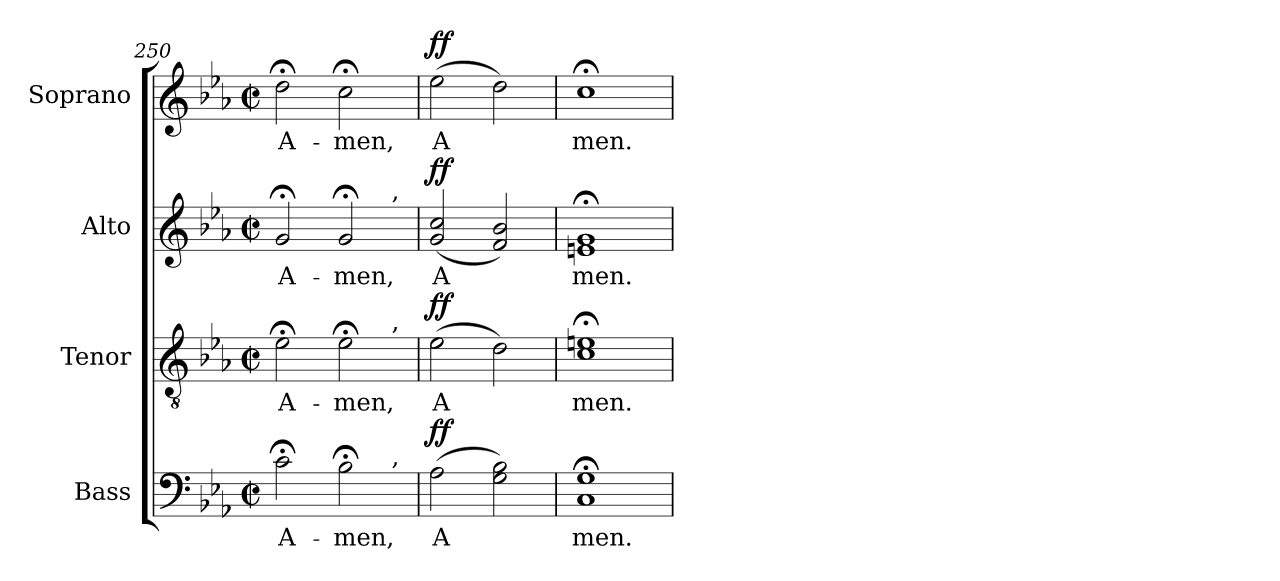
**kern	**text	**dynam	**kern	**text	**dynam	**kern	**text	**dynam	**kern	**text	**dynam
*part4	*part4	*part4	*part3	*part3	*part3	*part2	*part2	*part2	*part1	*part1	*part1
*staff4	*staff4	*staff4	*staff3	*staff3	*staff3	*staff2	*staff2	*staff2	*staff1	*staff1	*staff1
*I"Bass	*	*	*I"Tenor	*	*	*I"Alto	*	*	*I"Soprano	*	*
*I'B.	*	*	*I'T.	*	*	*I'A.	*	*	*I'S.	*	*
*clefF4	*	*	*clefGv2	*	*	*clefG2	*	*	*clefG2	*	*
*k[b-e-a-]	*	*	*k[b-e-a-]	*	*	*k[b-e-a-]	*	*	*k[b-e-a-]	*	*
*E-:	*	*	*E-:	*	*	*E-:	*	*	*E-:	*	*
*M2/2	*	*	*M2/2	*	*	*M2/2	*	*	*M2/2	*	*
*met(c|)	*	*	*met(c|)	*	*	*met(c|)	*	*	*met(c|)	*	*
=250	=250	=250	=250	=250	=250	=250	=250	=250	=250	=250	=250
!	!LO:LY:b:cj	!	!	!LO:LY:b:cj	!	!	!LO:LY:b:cj	!	!	!LO:LY:b:cj	!
*^	*	*	*^	*	*	*^	*	*	*	*	*
2c;<\	2..ryy	A-	.	2e-;<\	2..ryy	A-	.	2g;</	2..ryy	A-	.	2dd;<\	A-	.
!	!	!LO:LY:b:cj	!	!	!	!LO:LY:b:cj	!	!	!	!LO:LY:b:cj	!	!	!LO:LY:b:cj	!
2B-;<\	.	-men,	.	2e-;<\	.	-men,	.	2g;</	.	-men,	.	2cc;<\	-men,	.
!	!	!	!	!	!	!	!	!	!LO:TX:a:t=,	!	!	!	!	!
!	!	!	!	!	!LO:TX:a:t=,	!	!	!	!	!	!	!	!	!
!	!LO:TX:a:t=,	!	!	!	!	!	!	!	!	!	!	!	!	!
.	8ryy	.	.	.	8ryy	.	.	.	8ryy	.	.	.	.	.
=251	=251	=251	=251	=251	=251	=251	=251	=251	=251	=251	=251	=251	=251	=251
!	!	!LO:LY:b:cj	!LO:DY:a	!	!	!LO:LY:b:cj	!LO:DY:a	!	!	!LO:LY:b:cj	!LO:DY:a	!	!LO:LY:b:cj	!LO:DY:a
*v	*v	*	*	*	*	*	*	*v	*v	*	*	*	*	*
*	*	*	*v	*v	*	*	*	*	*	*	*	*
(>2A-\	A	ff	(>2e-\	A	ff	(<2cc/ 2g/	A	ff	(>2ee-\	A	ff
!	!LO:LY:b:cj	!	!	!LO:LY:b:cj	!	!	!LO:LY:b:cj	!	!	!LO:LY:b:cj	!
2B-\ 2G\)	.	.	2d\)	.	.	2b-/ 2f/)	.	.	2dd\)	.	.
=252	=252	=252	=252	=252	=252	=252	=252	=252	=252	=252	=252
!	!LO:LY:b:cj	!	!	!LO:LY:b:cj	!	!	!LO:LY:b:cj	!	!	!LO:LY:b:cj	!
1G;< 1C;<	men.	.	1en;< 1c;<	men.	.	1g;< 1en;<	men.	.	1cc;<	men.	.
=!	=!	=!	=!	=!	=!	=!	=!	=!	=!	=!	=!
*-	*-	*-	*-	*-	*-	*-	*-	*-	*-	*-	*-
